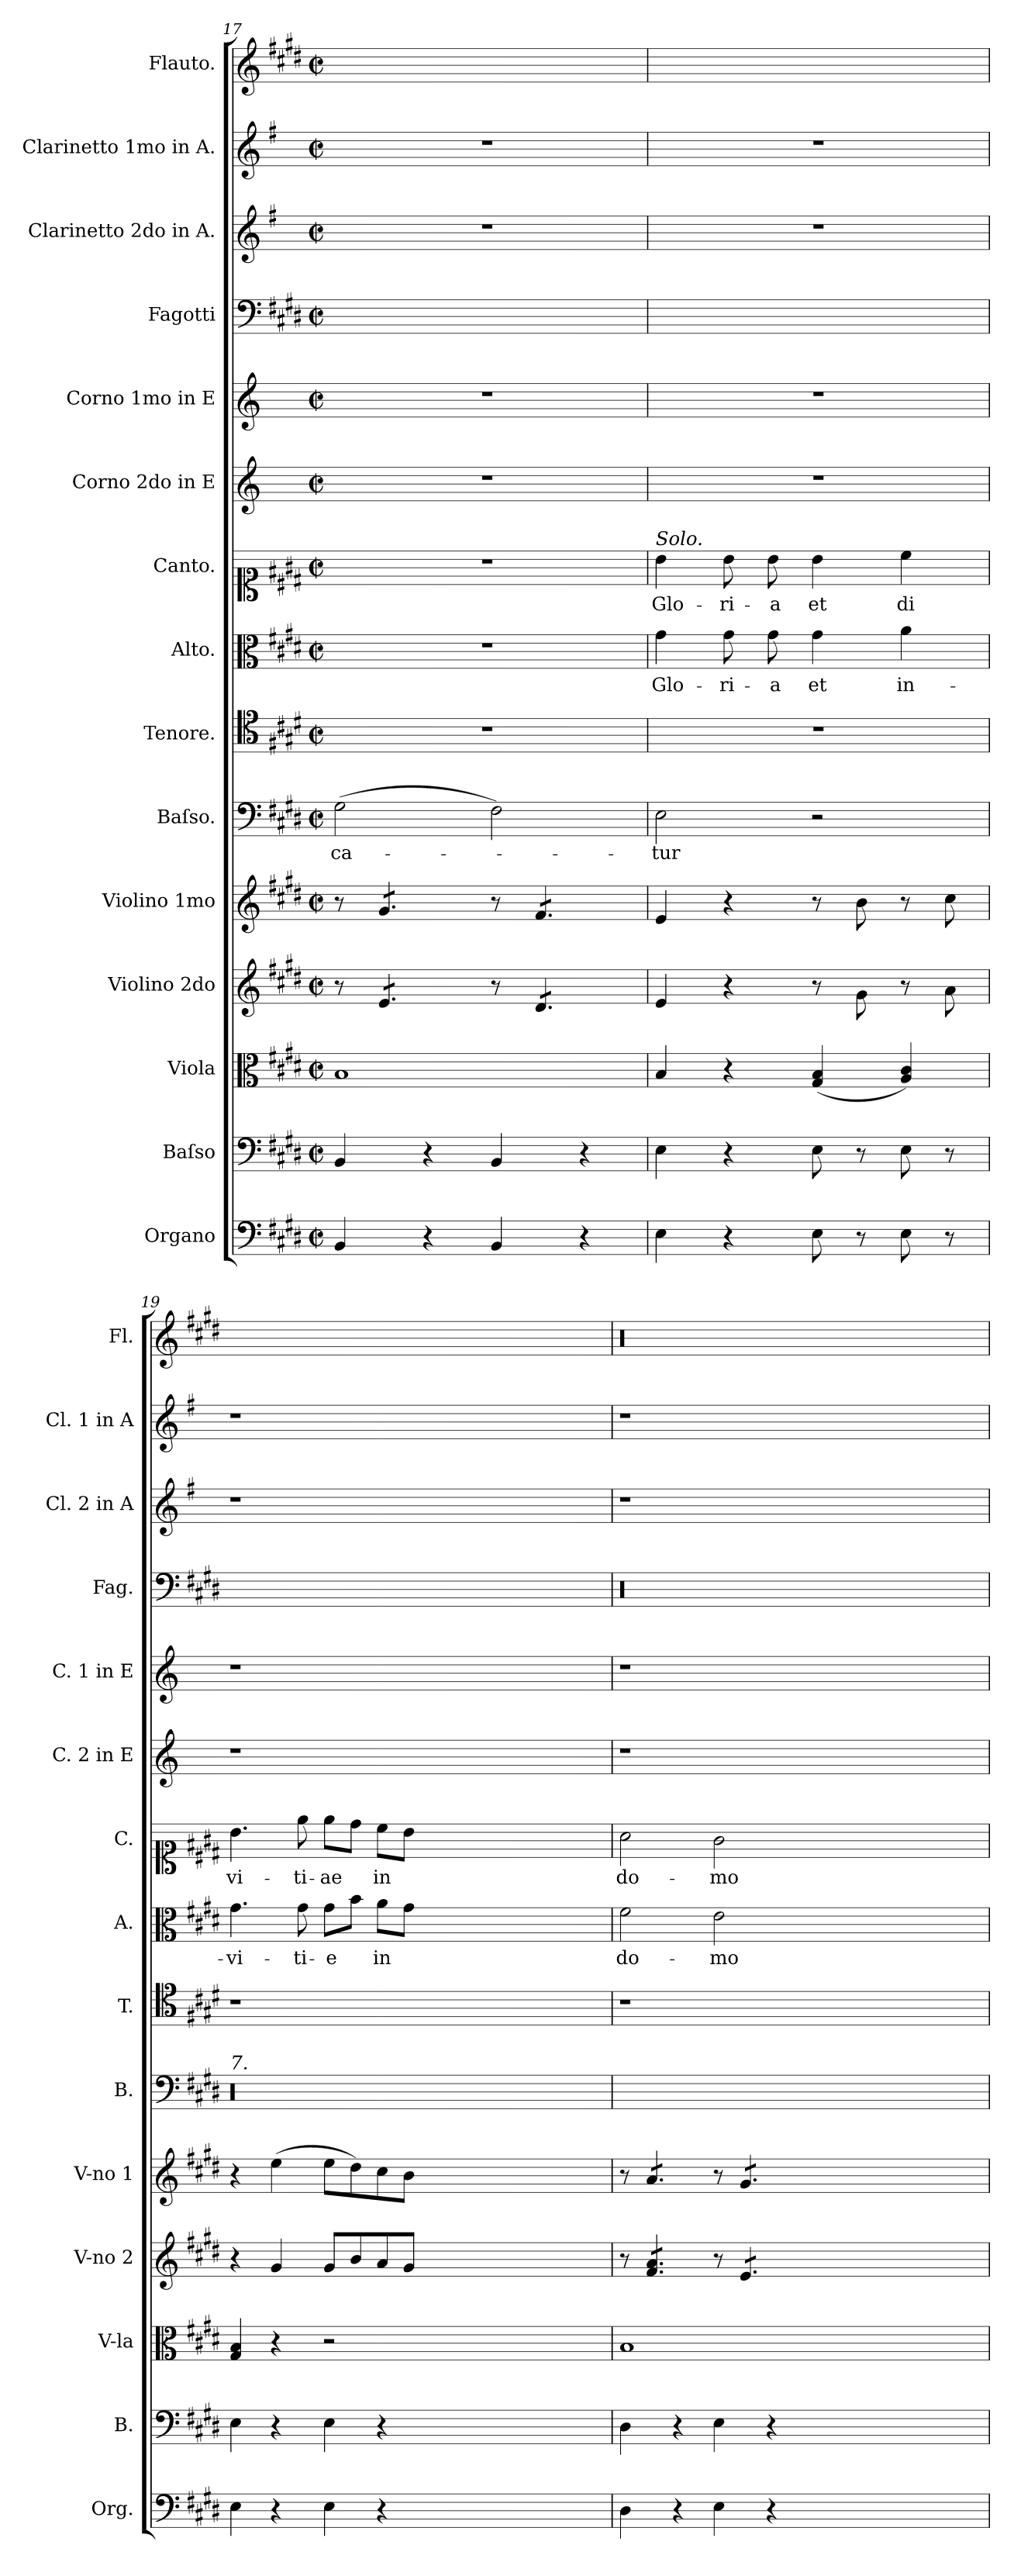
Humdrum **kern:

**kern	**kern	**kern	**kern	**kern	**kern	**text	**kern	**kern	**text	**kern	**text	**kern	**kern	**kern	**kern	**kern	**kern
*part15	*part14	*part13	*part12	*part11	*part10	*part10	*part9	*part8	*part8	*part7	*part7	*part6	*part5	*part4	*part3	*part2	*part1
*staff15	*staff14	*staff13	*staff12	*staff11	*staff10	*staff10	*staff9	*staff8	*staff8	*staff7	*staff7	*staff6	*staff5	*staff4	*staff3	*staff2	*staff1
*I"Organo	*I"Baſso	*I"Viola	*I"Violino 2do	*I"Violino 1mo	*I"Baſso.	*	*I"Tenore.	*I"Alto.	*	*I"Canto.	*	*I"Corno 2do in E	*I"Corno 1mo in E	*I"Fagotti	*I"Clarinetto 2do in A.	*I"Clarinetto 1mo in A.	*I"Flauto.
*I'Org.	*I'B.	*I'V-la	*I'V-no 2	*I'V-no 1	*I'B.	*	*I'T.	*I'A.	*	*I'C.	*	*I'C. 2 in E	*I'C. 1 in E	*I'Fag.	*I'Cl. 2 in A	*I'Cl. 1 in A	*I'Fl.
*clefF4	*clefF4	*clefC3	*clefG2	*clefG2	*clefF4	*	*clefC4	*clefC3	*	*clefC1	*	*clefG2	*clefG2	*clefF4	*clefG2	*clefG2	*clefG2
*	*	*	*	*	*	*	*	*	*	*	*	*ITrd5c8	*ITrd5c8	*	*ITrd2c3	*ITrd2c3	*
*k[f#c#g#d#]	*k[f#c#g#d#]	*k[f#c#g#d#]	*k[f#c#g#d#]	*k[f#c#g#d#]	*k[f#c#g#d#]	*	*k[f#c#g#d#]	*k[f#c#g#d#]	*	*k[f#c#g#d#]	*	*k[f#c#g#d#]	*k[f#c#g#d#]	*k[f#c#g#d#]	*k[f#c#g#d#]	*k[f#c#g#d#]	*k[f#c#g#d#]
*M2/2	*M2/2	*M2/2	*M2/2	*M2/2	*M2/2	*	*M2/2	*M2/2	*	*M2/2	*	*M2/2	*M2/2	*M2/2	*M2/2	*M2/2	*M2/2
*met(c|)	*met(c|)	*met(c|)	*met(c|)	*met(c|)	*met(c|)	*	*met(c|)	*met(c|)	*	*met(c|)	*	*met(c|)	*met(c|)	*met(c|)	*met(c|)	*met(c|)	*met(c|)
=17	=17	=17	=17	=17	=17	=17	=17	=17	=17	=17	=17	=17	=17	=17	=17	=17	=17
4BB/	4BB/	1B/	8r	8r	(2G#\	-ca-	1r	1r	.	1r	.	1r	1r	1ryy	1r	1r	1ryy
*	*	*	*tremolo	*	*	*	*	*	*	*	*	*	*	*	*	*	*
*	*	*	*	*tremolo	*	*	*	*	*	*	*	*	*	*	*	*	*
.	.	.	8e/L	8g#/L	.	.	.	.	.	.	.	.	.	.	.	.	.
4r	4r	.	8e/	8g#/	.	.	.	.	.	.	.	.	.	.	.	.	.
.	.	.	8e/J	8g#/J	.	.	.	.	.	.	.	.	.	.	.	.	.
4BB/	4BB/	.	8r	8r	2F#\)	.	.	.	.	.	.	.	.	.	.	.	.
.	.	.	8d#/L	8f#/L	.	.	.	.	.	.	.	.	.	.	.	.	.
4r	4r	.	8d#/	8f#/	.	.	.	.	.	.	.	.	.	.	.	.	.
.	.	.	8d#/J	8f#/J	.	.	.	.	.	.	.	.	.	.	.	.	.
*	*	*	*	*Xtremolo	*	*	*	*	*	*	*	*	*	*	*	*	*
*	*	*	*Xtremolo	*	*	*	*	*	*	*	*	*	*	*	*	*	*
=18	=18	=18	=18	=18	=18	=18	=18	=18	=18	=18	=18	=18	=18	=18	=18	=18	=18
!	!	!	!	!	!	!	!	!	!	!LO:TX:a:i:t=Solo.	!	!	!	!	!	!	!
4E\	4E\	4B/	4e/	4e/	2E\	-tur	1r	4g#\	Glo-	4b\	Glo-	1r	1r	1ryy	1r	1r	1ryy
4r	4r	4r	4r	4r	.	.	.	8g#\	-ri-	8b\	-ri-	.	.	.	.	.	.
.	.	.	.	.	.	.	.	8g#\	-a	8b\	-a	.	.	.	.	.	.
8E\	8E\	(4G#/ 4B/	8r	8r	2r	.	.	4g#\	et	4b\	et	.	.	.	.	.	.
8r	8r	.	8g#\	8b\	.	.	.	.	.	.	.	.	.	.	.	.	.
8E\	8E\	4A/ 4c#/)	8r	8r	.	.	.	4a\	in-	4cc#\	di	.	.	.	.	.	.
8r	8r	.	8a\	8cc#\	.	.	.	.	.	.	.	.	.	.	.	.	.
=19	=19	=19	=19	=19	=19	=19	=19	=19	=19	=19	=19	=19	=19	=19	=19	=19	=19
!	!	!	!	!	!LO:TX:a:i:t=7.	!	!	!	!	!	!	!	!	!	!	!	!
4E\	4E\	4G#/ 4B/	4r	4r	00r	.	1r	4.g#\	-vi-	4.b\	vi-	1r	1r	00ryy	1r	1r	00ryy
4r	4r	4r	4g#/	(4ee\	.	.	.	.	.	.	.	.	.	.	.	.	.
.	.	.	.	.	.	.	.	8g#\	-ti-	8ee\	-ti-	.	.	.	.	.	.
4E\	4E\	2r	8g#/L	8ee\L	.	.	.	8g#\L	-e	8ee\L	-ae	.	.	.	.	.	.
.	.	.	8b/	8dd#\)	.	.	.	8b\J	.	8dd#\J	.	.	.	.	.	.	.
4r	4r	.	8a/	8cc#\	.	.	.	8a\L	in	8cc#\L	in	.	.	.	.	.	.
.	.	.	8g#/J	8b\J	.	.	.	8g#\J	.	8b\J	.	.	.	.	.	.	.
0.ryy	0.ryy	0.ryy	0.ryy	0.ryy	.	.	0.ryy	0.ryy	.	0.ryy	.	0.ryy	0.ryy	.	0.ryy	0.ryy	.
=20	=20	=20	=20	=20	=20	=20	=20	=20	=20	=20	=20	=20	=20	=20	=20	=20	=20
4D#\	4D#\	1B/	8r	8r	00ryy	.	1r	2f#\	do-	2a\	do-	1r	1r	00r	1r	1r	00r
*	*	*	*tremolo	*	*	*	*	*	*	*	*	*	*	*	*	*	*
*	*	*	*	*tremolo	*	*	*	*	*	*	*	*	*	*	*	*	*
.	.	.	8f#/ 8a/L	8a/L	.	.	.	.	.	.	.	.	.	.	.	.	.
4r	4r	.	8f#/ 8a/	8a/	.	.	.	.	.	.	.	.	.	.	.	.	.
.	.	.	8f#/ 8a/J	8a/J	.	.	.	.	.	.	.	.	.	.	.	.	.
4E\	4E\	.	8r	8r	.	.	.	2e\	-mo	2g#\	-mo	.	.	.	.	.	.
.	.	.	8e/L	8g#/L	.	.	.	.	.	.	.	.	.	.	.	.	.
4r	4r	.	8e/	8g#/	.	.	.	.	.	.	.	.	.	.	.	.	.
.	.	.	8e/J	8g#/J	.	.	.	.	.	.	.	.	.	.	.	.	.
*	*	*	*	*Xtremolo	*	*	*	*	*	*	*	*	*	*	*	*	*
*	*	*	*Xtremolo	*	*	*	*	*	*	*	*	*	*	*	*	*	*
0.ryy	0.ryy	0.ryy	0.ryy	0.ryy	.	.	0.ryy	0.ryy	.	0.ryy	.	0.ryy	0.ryy	.	0.ryy	0.ryy	.
=	=	=	=	=	=	=	=	=	=	=	=	=	=	=	=	=	=
*-	*-	*-	*-	*-	*-	*-	*-	*-	*-	*-	*-	*-	*-	*-	*-	*-	*-
